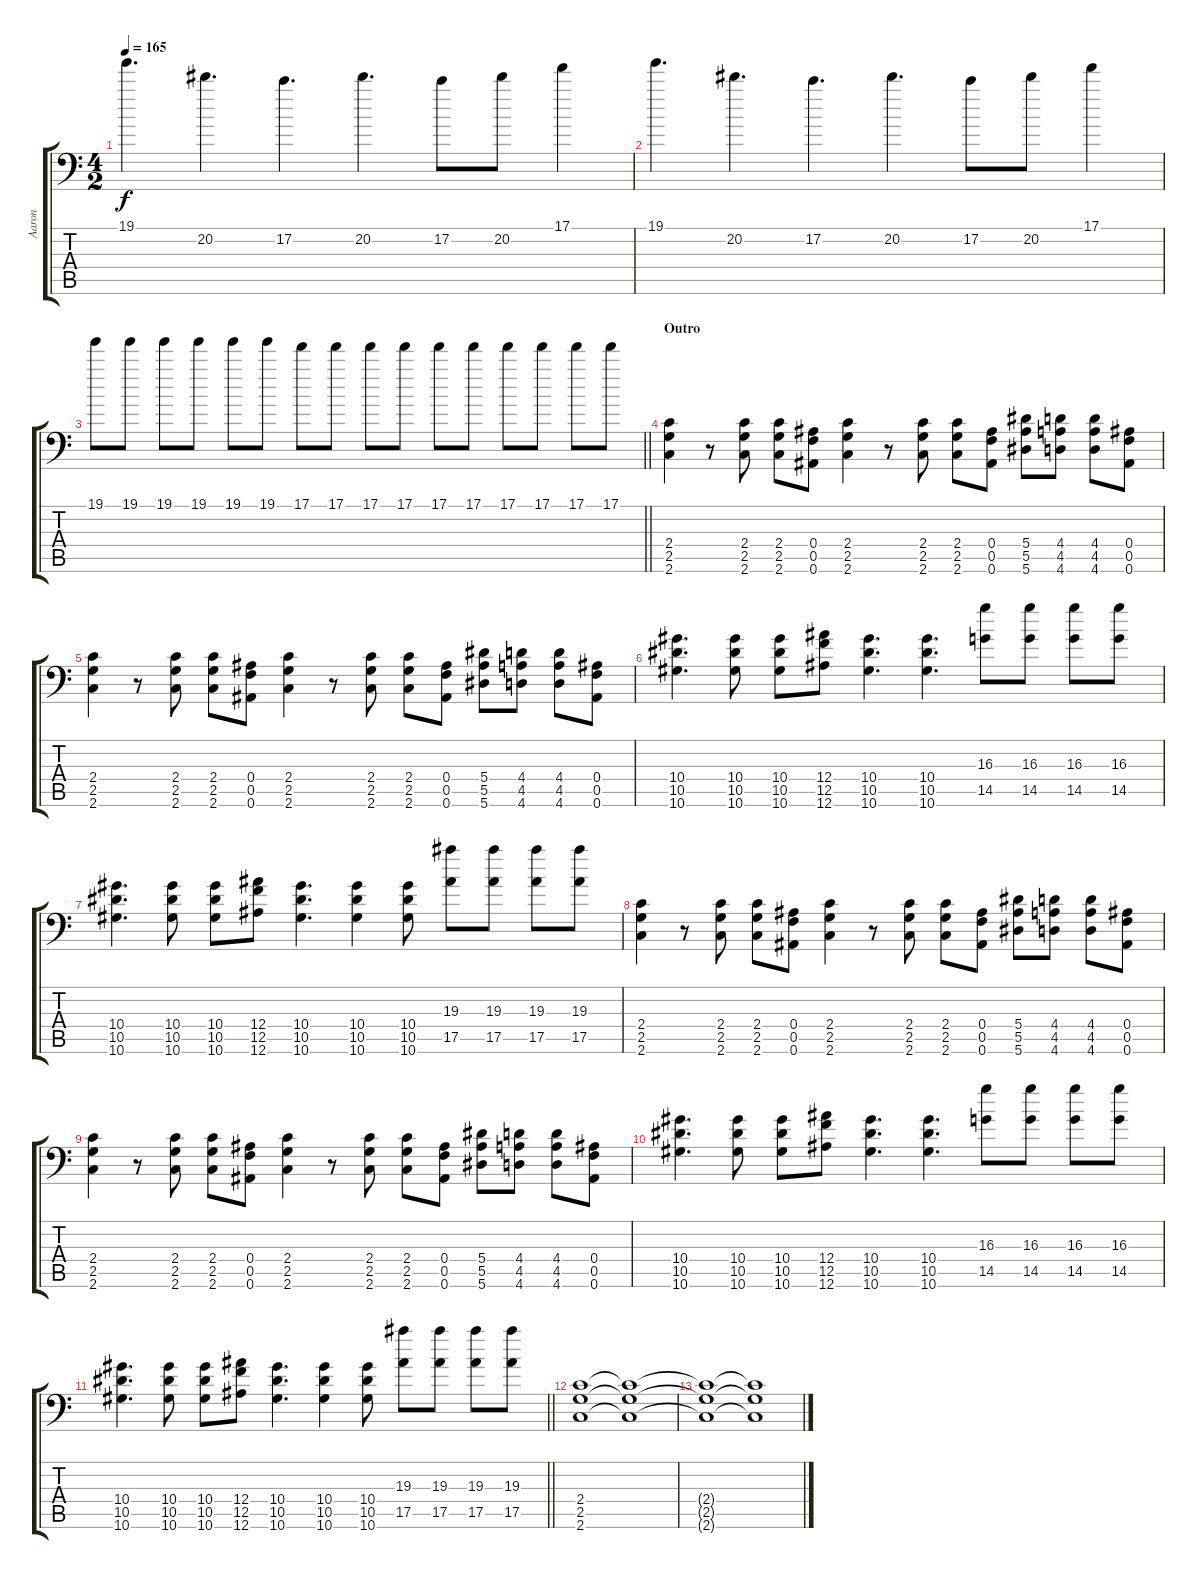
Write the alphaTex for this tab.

\track ("Aaron" "Aaron") {instrument distortionguitar}
\staff {score tabs}
\tuning (C4 G3 Eb3 Bb2 F2 Bb1) {hide}
\ts (4 2)
\tempo 165
\clef f4
\ks c
19.1.4{d dy f} 20.2.4{d} 17.2.4{d} 20.2.4{d} 17.2.8 20.2.8 17.1.4 |
19.1.4{d} 20.2.4{d} 17.2.4{d} 20.2.4{d} 17.2.8 20.2.8 17.1.4 |
\barLineRight lightlight
19.1.8 19.1.8 19.1.8 19.1.8 19.1.8 19.1.8 17.1.8 17.1.8 17.1.8 17.1.8 17.1.8 17.1.8 17.1.8 17.1.8 17.1.8 17.1.8 |
\section ("" "Outro")
(2.4 2.5 2.6).4 r.8 (2.4 2.5 2.6).8 (2.4 2.5 2.6).8 (0.4 0.5 0.6).8 (2.4 2.5 2.6).4 r.8 (2.4 2.5 2.6).8 (2.4 2.5 2.6).8 (0.4 0.5 0.6).8 (5.4 5.5 5.6).8 (4.4 4.5 4.6).8 (4.4 4.5 4.6).8 (0.4 0.5 0.6).8 |
(2.4 2.5 2.6).4 r.8 (2.4 2.5 2.6).8 (2.4 2.5 2.6).8 (0.4 0.5 0.6).8 (2.4 2.5 2.6).4 r.8 (2.4 2.5 2.6).8 (2.4 2.5 2.6).8 (0.4 0.5 0.6).8 (5.4 5.5 5.6).8 (4.4 4.5 4.6).8 (4.4 4.5 4.6).8 (0.4 0.5 0.6).8 |
(10.4 10.5 10.6).4{d} (10.4 10.5 10.6).8 (10.4 10.5 10.6).8 (12.4 12.5 12.6).8 (10.4 10.5 10.6).4{d} (10.4 10.5 10.6).4{d} (16.3 14.5).8 (16.3 14.5).8 (16.3 14.5).8 (16.3 14.5).8 |
(10.4 10.5 10.6).4{d} (10.4 10.5 10.6).8 (10.4 10.5 10.6).8 (12.4 12.5 12.6).8 (10.4 10.5 10.6).4{d} (10.4 10.5 10.6).4 (10.4 10.5 10.6).8 (19.3 17.5).8 (19.3 17.5).8 (19.3 17.5).8 (19.3 17.5).8 |
(2.4 2.5 2.6).4 r.8 (2.4 2.5 2.6).8 (2.4 2.5 2.6).8 (0.4 0.5 0.6).8 (2.4 2.5 2.6).4 r.8 (2.4 2.5 2.6).8 (2.4 2.5 2.6).8 (0.4 0.5 0.6).8 (5.4 5.5 5.6).8 (4.4 4.5 4.6).8 (4.4 4.5 4.6).8 (0.4 0.5 0.6).8 |
(2.4 2.5 2.6).4 r.8 (2.4 2.5 2.6).8 (2.4 2.5 2.6).8 (0.4 0.5 0.6).8 (2.4 2.5 2.6).4 r.8 (2.4 2.5 2.6).8 (2.4 2.5 2.6).8 (0.4 0.5 0.6).8 (5.4 5.5 5.6).8 (4.4 4.5 4.6).8 (4.4 4.5 4.6).8 (0.4 0.5 0.6).8 |
(10.4 10.5 10.6).4{d} (10.4 10.5 10.6).8 (10.4 10.5 10.6).8 (12.4 12.5 12.6).8 (10.4 10.5 10.6).4{d} (10.4 10.5 10.6).4{d} (16.3 14.5).8 (16.3 14.5).8 (16.3 14.5).8 (16.3 14.5).8 |
\barLineRight lightlight
(10.4 10.5 10.6).4{d} (10.4 10.5 10.6).8 (10.4 10.5 10.6).8 (12.4 12.5 12.6).8 (10.4 10.5 10.6).4{d} (10.4 10.5 10.6).4 (10.4 10.5 10.6).8 (19.3 17.5).8 (19.3 17.5).8 (19.3 17.5).8 (19.3 17.5).8 |
(2.4 2.5 2.6).1 (2.4{t} 2.5{t} 2.6{t}).1 |
(2.4{t} 2.5{t} 2.6{t}).1 (2.4{t} 2.5{t} 2.6{t}).1
